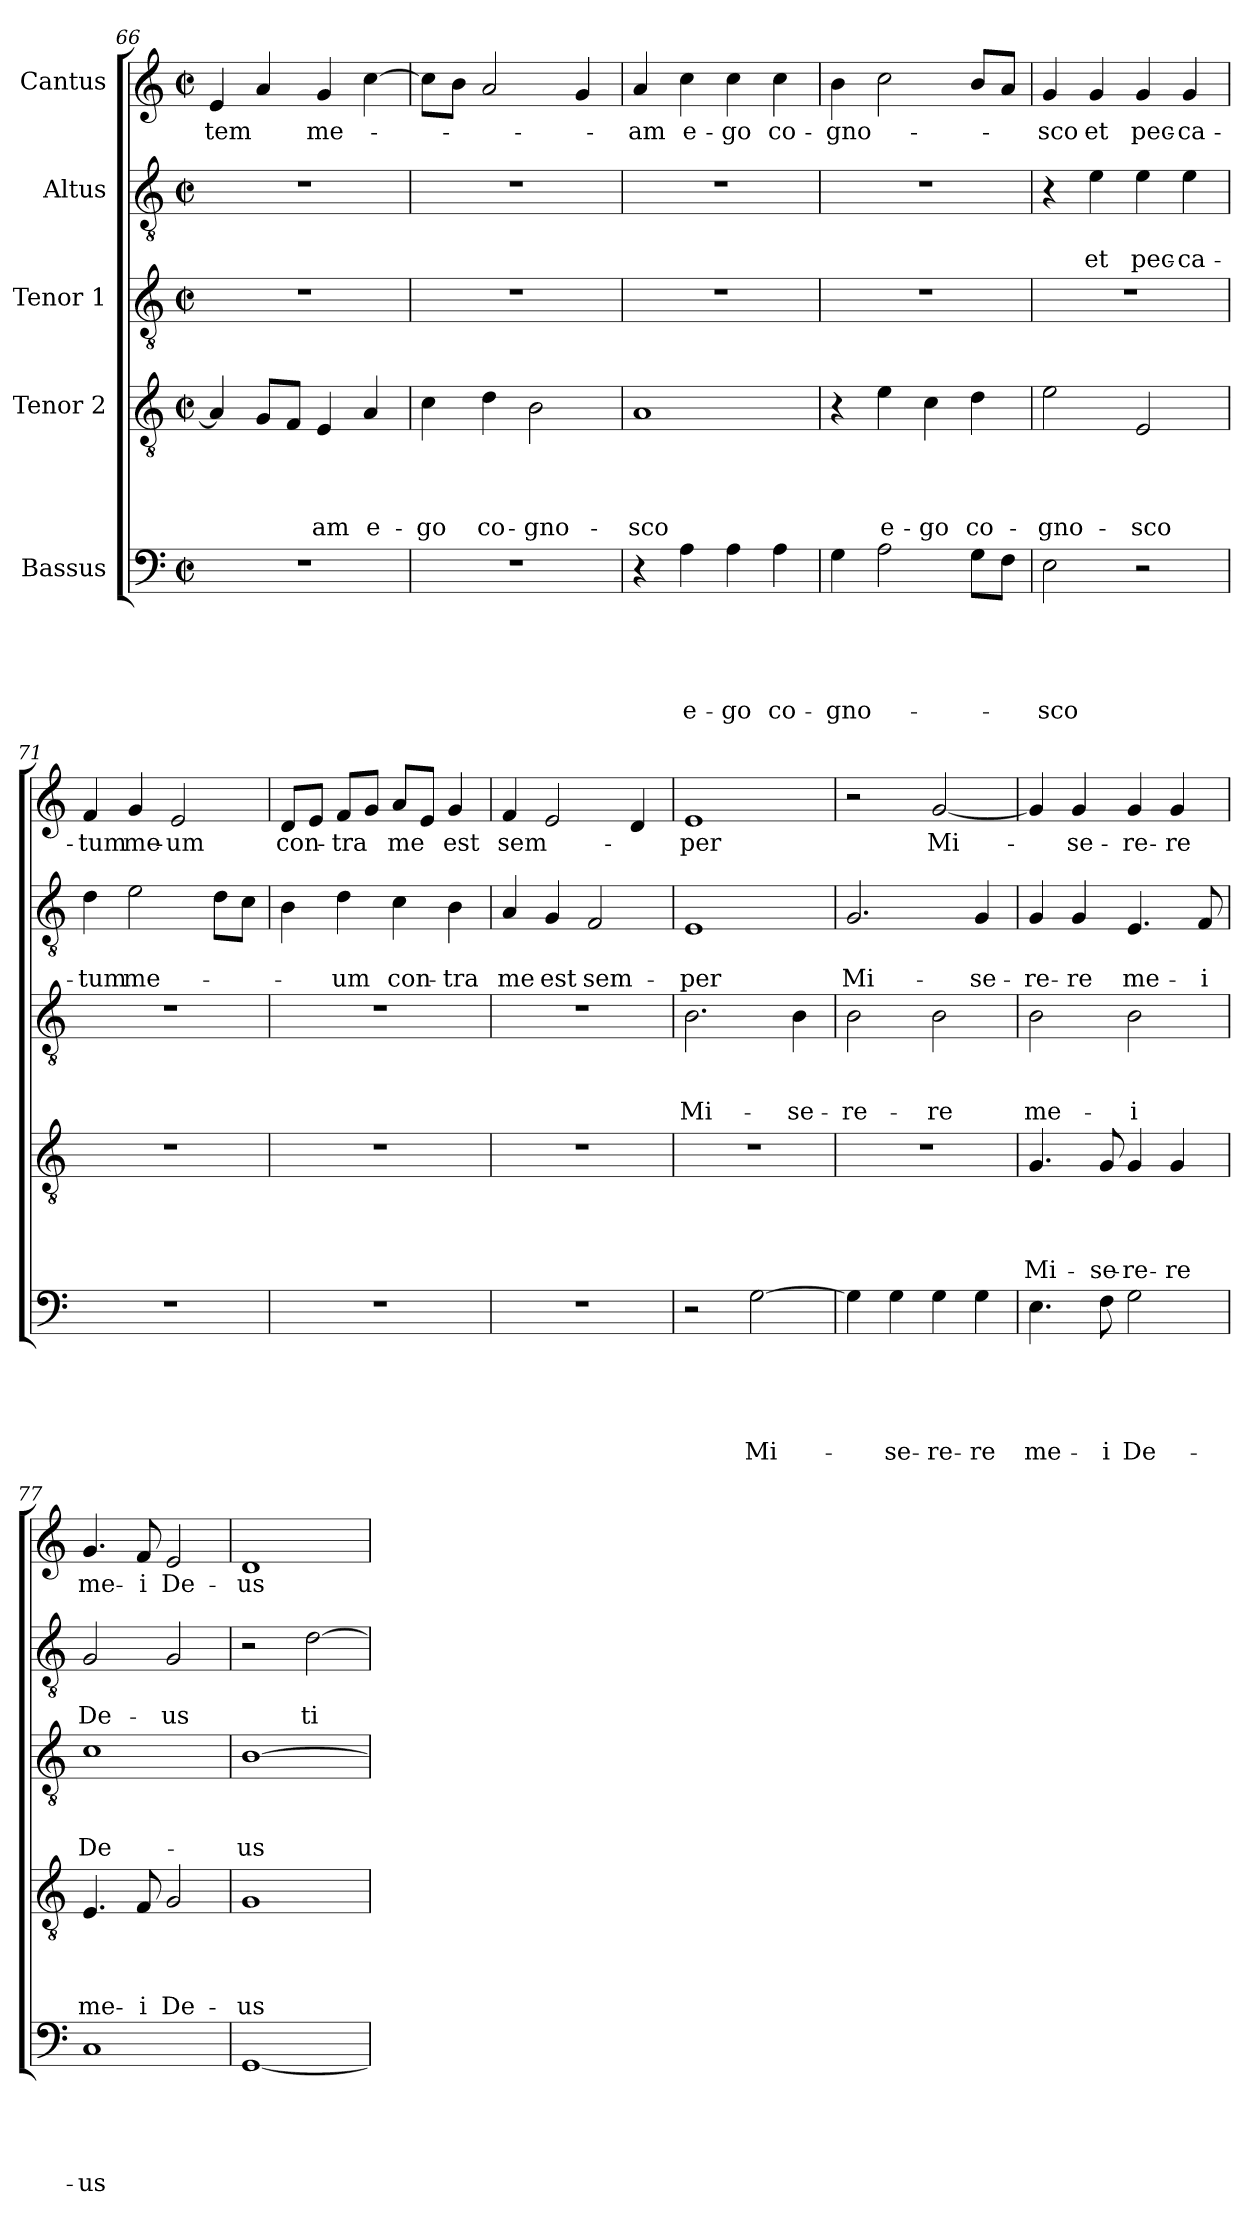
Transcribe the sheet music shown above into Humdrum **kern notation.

**kern	**text	**text	**text	**text	**text	**kern	**text	**text	**text	**text	**kern	**text	**text	**text	**kern	**text	**text	**kern	**text
*part5	*part5	*part5	*part5	*part5	*part5	*part4	*part4	*part4	*part4	*part4	*part3	*part3	*part3	*part3	*part2	*part2	*part2	*part1	*part1
*staff5	*staff5	*staff5	*staff5	*staff5	*staff5	*staff4	*staff4	*staff4	*staff4	*staff4	*staff3	*staff3	*staff3	*staff3	*staff2	*staff2	*staff2	*staff1	*staff1
*I"Bassus	*	*	*	*	*	*I"Tenor 2	*	*	*	*	*I"Tenor 1	*	*	*	*I"Altus	*	*	*I"Cantus	*
*clefF4	*	*	*	*	*	*clefGv2	*	*	*	*	*clefGv2	*	*	*	*clefGv2	*	*	*clefG2	*
*k[]	*	*	*	*	*	*k[]	*	*	*	*	*k[]	*	*	*	*k[]	*	*	*k[]	*
*C:	*	*	*	*	*	*C:	*	*	*	*	*C:	*	*	*	*C:	*	*	*C:	*
*M2/2	*	*	*	*	*	*M2/2	*	*	*	*	*M2/2	*	*	*	*M2/2	*	*	*M2/2	*
*met(c|)	*	*	*	*	*	*met(c|)	*	*	*	*	*met(c|)	*	*	*	*met(c|)	*	*	*met(c|)	*
=66	=66	=66	=66	=66	=66	=66	=66	=66	=66	=66	=66	=66	=66	=66	=66	=66	=66	=66	=66
!	!	!	!	!	!	!	!	!	!	!	!	!	!	!	!	!	!	!	!LO:LY:b
1r	.	.	.	.	.	4A/]	.	.	.	.	1r	.	.	.	1r	.	.	4e/	-tem
.	.	.	.	.	.	8G/L	.	.	.	.	.	.	.	.	.	.	.	4a/	.
.	.	.	.	.	.	8F/J	.	.	.	.	.	.	.	.	.	.	.	.	.
!	!	!	!	!	!	!	!	!	!	!LO:LY:b	!	!	!	!	!	!	!	!	!LO:LY:b
.	.	.	.	.	.	4E/	.	.	.	-am	.	.	.	.	.	.	.	4g/	me-
!	!	!	!	!	!	!	!	!	!	!LO:LY:b	!	!	!	!	!	!	!	!	!
.	.	.	.	.	.	4A/	.	.	.	e-	.	.	.	.	.	.	.	[4cc\	.
!!LO:LB:g=z
=67	=67	=67	=67	=67	=67	=67	=67	=67	=67	=67	=67	=67	=67	=67	=67	=67	=67	=67	=67
!	!	!	!	!	!	!	!	!	!	!LO:LY:b	!	!	!	!	!	!	!	!	!
1r	.	.	.	.	.	4c\	.	.	.	-go	1r	.	.	.	1r	.	.	8cc\L]	.
.	.	.	.	.	.	.	.	.	.	.	.	.	.	.	.	.	.	8b\J	.
!	!	!	!	!	!	!	!	!	!	!LO:LY:b	!	!	!	!	!	!	!	!	!
.	.	.	.	.	.	4d\	.	.	.	co-	.	.	.	.	.	.	.	2a/	.
!	!	!	!	!	!	!	!	!	!	!LO:LY:b	!	!	!	!	!	!	!	!	!
.	.	.	.	.	.	2B\	.	.	.	-gno-	.	.	.	.	.	.	.	.	.
.	.	.	.	.	.	.	.	.	.	.	.	.	.	.	.	.	.	4g/	.
=68	=68	=68	=68	=68	=68	=68	=68	=68	=68	=68	=68	=68	=68	=68	=68	=68	=68	=68	=68
!	!	!	!	!	!	!	!	!	!	!LO:LY:b	!	!	!	!	!	!	!	!	!LO:LY:b
4r	.	.	.	.	.	1A	.	.	.	-sco	1r	.	.	.	1r	.	.	4a/	-am
!	!	!	!	!	!LO:LY:b	!	!	!	!	!	!	!	!	!	!	!	!	!	!LO:LY:b
4A\	.	.	.	.	e-	.	.	.	.	.	.	.	.	.	.	.	.	4cc\	e-
!	!	!	!	!	!LO:LY:b	!	!	!	!	!	!	!	!	!	!	!	!	!	!LO:LY:b
4A\	.	.	.	.	-go	.	.	.	.	.	.	.	.	.	.	.	.	4cc\	-go
!	!	!	!	!	!LO:LY:b	!	!	!	!	!	!	!	!	!	!	!	!	!	!LO:LY:b
4A\	.	.	.	.	co-	.	.	.	.	.	.	.	.	.	.	.	.	4cc\	co-
=69	=69	=69	=69	=69	=69	=69	=69	=69	=69	=69	=69	=69	=69	=69	=69	=69	=69	=69	=69
!	!	!	!	!	!LO:LY:b	!	!	!	!	!	!	!	!	!	!	!	!	!	!LO:LY:b
4G\	.	.	.	.	-gno-	4r	.	.	.	.	1r	.	.	.	1r	.	.	4b\	-gno-
!	!	!	!	!	!	!	!	!	!	!LO:LY:b	!	!	!	!	!	!	!	!	!
2A\	.	.	.	.	.	4e\	.	.	.	e-	.	.	.	.	.	.	.	2cc\	.
!	!	!	!	!	!	!	!	!	!	!LO:LY:b	!	!	!	!	!	!	!	!	!
.	.	.	.	.	.	4c\	.	.	.	-go	.	.	.	.	.	.	.	.	.
!	!	!	!	!	!	!	!	!	!	!LO:LY:b	!	!	!	!	!	!	!	!	!
8G\L	.	.	.	.	.	4d\	.	.	.	co-	.	.	.	.	.	.	.	8b/L	.
8F\J	.	.	.	.	.	.	.	.	.	.	.	.	.	.	.	.	.	8a/J	.
=70	=70	=70	=70	=70	=70	=70	=70	=70	=70	=70	=70	=70	=70	=70	=70	=70	=70	=70	=70
!	!	!	!	!	!LO:LY:b	!	!	!	!	!LO:LY:b	!	!	!	!	!	!	!	!	!LO:LY:b
2E\	.	.	.	.	-sco	2e\	.	.	.	-gno-	1r	.	.	.	4r	.	.	4g/	-sco
!	!	!	!	!	!	!	!	!	!	!	!	!	!	!	!	!	!LO:LY:b	!	!LO:LY:b
.	.	.	.	.	.	.	.	.	.	.	.	.	.	.	4e\	.	et	4g/	et
!	!	!	!	!	!	!	!	!	!	!LO:LY:b	!	!	!	!	!	!	!LO:LY:b	!	!LO:LY:b
2r	.	.	.	.	.	2E/	.	.	.	-sco	.	.	.	.	4e\	.	pec-	4g/	pec-
!	!	!	!	!	!	!	!	!	!	!	!	!	!	!	!	!	!LO:LY:b	!	!LO:LY:b
.	.	.	.	.	.	.	.	.	.	.	.	.	.	.	4e\	.	-ca-	4g/	-ca-
=71	=71	=71	=71	=71	=71	=71	=71	=71	=71	=71	=71	=71	=71	=71	=71	=71	=71	=71	=71
!	!	!	!	!	!	!	!	!	!	!	!	!	!	!	!	!	!LO:LY:b	!	!LO:LY:b
1r	.	.	.	.	.	1r	.	.	.	.	1r	.	.	.	4d\	.	-tum	4f/	-tum
!	!	!	!	!	!	!	!	!	!	!	!	!	!	!	!	!	!LO:LY:b	!	!LO:LY:b
.	.	.	.	.	.	.	.	.	.	.	.	.	.	.	2e\	.	me-	4g/	me-
!	!	!	!	!	!	!	!	!	!	!	!	!	!	!	!	!	!	!	!LO:LY:b
.	.	.	.	.	.	.	.	.	.	.	.	.	.	.	.	.	.	2e/	-um
.	.	.	.	.	.	.	.	.	.	.	.	.	.	.	8d\L	.	.	.	.
.	.	.	.	.	.	.	.	.	.	.	.	.	.	.	8c\J	.	.	.	.
=72	=72	=72	=72	=72	=72	=72	=72	=72	=72	=72	=72	=72	=72	=72	=72	=72	=72	=72	=72
!	!	!	!	!	!	!	!	!	!	!	!	!	!	!	!	!	!	!	!LO:LY:b
1r	.	.	.	.	.	1r	.	.	.	.	1r	.	.	.	4B\	.	.	8d/L	con-
.	.	.	.	.	.	.	.	.	.	.	.	.	.	.	.	.	.	8e/J	.
!	!	!	!	!	!	!	!	!	!	!	!	!	!	!	!	!	!LO:LY:b	!	!LO:LY:b
.	.	.	.	.	.	.	.	.	.	.	.	.	.	.	4d\	.	-um	8f/L	-tra
.	.	.	.	.	.	.	.	.	.	.	.	.	.	.	.	.	.	8g/J	.
!	!	!	!	!	!	!	!	!	!	!	!	!	!	!	!	!	!LO:LY:b	!	!LO:LY:b
.	.	.	.	.	.	.	.	.	.	.	.	.	.	.	4c\	.	con-	8a/L	me
.	.	.	.	.	.	.	.	.	.	.	.	.	.	.	.	.	.	8e/J	.
!	!	!	!	!	!	!	!	!	!	!	!	!	!	!	!	!	!LO:LY:b	!	!LO:LY:b
.	.	.	.	.	.	.	.	.	.	.	.	.	.	.	4B\	.	-tra	4g/	est
!!LO:LB:g=z
=73	=73	=73	=73	=73	=73	=73	=73	=73	=73	=73	=73	=73	=73	=73	=73	=73	=73	=73	=73
!	!	!	!	!	!	!	!	!	!	!	!	!	!	!	!	!	!LO:LY:b	!	!LO:LY:b
1r	.	.	.	.	.	1r	.	.	.	.	1r	.	.	.	4A/	.	me	4f/	sem-
!	!	!	!	!	!	!	!	!	!	!	!	!	!	!	!	!	!LO:LY:b	!	!
.	.	.	.	.	.	.	.	.	.	.	.	.	.	.	4G/	.	est	2e/	.
!	!	!	!	!	!	!	!	!	!	!	!	!	!	!	!	!	!LO:LY:b	!	!
.	.	.	.	.	.	.	.	.	.	.	.	.	.	.	2F/	.	sem-	.	.
.	.	.	.	.	.	.	.	.	.	.	.	.	.	.	.	.	.	4d/	.
=74	=74	=74	=74	=74	=74	=74	=74	=74	=74	=74	=74	=74	=74	=74	=74	=74	=74	=74	=74
!	!	!	!	!	!	!	!	!	!	!	!	!	!	!LO:LY:b	!	!	!LO:LY:b	!	!LO:LY:b
2r	.	.	.	.	.	1r	.	.	.	.	2.B\	.	.	Mi-	1E	.	-per	1e	-per
!	!	!	!	!	!LO:LY:b	!	!	!	!	!	!	!	!	!	!	!	!	!	!
[2G\	.	.	.	.	Mi-	.	.	.	.	.	.	.	.	.	.	.	.	.	.
!	!	!	!	!	!	!	!	!	!	!	!	!	!	!LO:LY:b	!	!	!	!	!
.	.	.	.	.	.	.	.	.	.	.	4B\	.	.	-se-	.	.	.	.	.
=75	=75	=75	=75	=75	=75	=75	=75	=75	=75	=75	=75	=75	=75	=75	=75	=75	=75	=75	=75
!	!	!	!	!	!	!	!	!	!	!	!	!	!	!LO:LY:b	!	!	!LO:LY:b	!	!
4G\]	.	.	.	.	.	1r	.	.	.	.	2B\	.	.	-re-	2.G/	.	Mi-	2r	.
!	!	!	!	!	!LO:LY:b	!	!	!	!	!	!	!	!	!	!	!	!	!	!
4G\	.	.	.	.	-se-	.	.	.	.	.	.	.	.	.	.	.	.	.	.
!	!	!	!	!	!LO:LY:b	!	!	!	!	!	!	!	!	!LO:LY:b	!	!	!	!	!LO:LY:b
4G\	.	.	.	.	-re-	.	.	.	.	.	2B\	.	.	-re	.	.	.	[2g/	Mi-
!	!	!	!	!	!LO:LY:b	!	!	!	!	!	!	!	!	!	!	!	!LO:LY:b	!	!
4G\	.	.	.	.	-re	.	.	.	.	.	.	.	.	.	4G/	.	-se-	.	.
=76	=76	=76	=76	=76	=76	=76	=76	=76	=76	=76	=76	=76	=76	=76	=76	=76	=76	=76	=76
!	!	!	!	!	!LO:LY:b	!	!	!	!	!LO:LY:b	!	!	!	!LO:LY:b	!	!	!LO:LY:b	!	!
4.E\	.	.	.	.	me-	4.G/	.	.	.	Mi-	2B\	.	.	me-	4G/	.	-re-	4g/]	.
!	!	!	!	!	!	!	!	!	!	!	!	!	!	!	!	!	!LO:LY:b	!	!LO:LY:b
.	.	.	.	.	.	.	.	.	.	.	.	.	.	.	4G/	.	-re	4g/	-se-
!	!	!	!	!	!LO:LY:b	!	!	!	!	!LO:LY:b	!	!	!	!	!	!	!	!	!
8F\	.	.	.	.	-i	8G/	.	.	.	-se-	.	.	.	.	.	.	.	.	.
!	!	!	!	!	!LO:LY:b	!	!	!	!	!LO:LY:b	!	!	!	!LO:LY:b	!	!	!LO:LY:b	!	!LO:LY:b
2G\	.	.	.	.	De-	4G/	.	.	.	-re-	2B\	.	.	-i	4.E/	.	me-	4g/	-re-
!	!	!	!	!	!	!	!	!	!	!LO:LY:b	!	!	!	!	!	!	!	!	!LO:LY:b
.	.	.	.	.	.	4G/	.	.	.	-re	.	.	.	.	.	.	.	4g/	-re
!	!	!	!	!	!	!	!	!	!	!	!	!	!	!	!	!	!LO:LY:b	!	!
.	.	.	.	.	.	.	.	.	.	.	.	.	.	.	8F/	.	-i	.	.
=77	=77	=77	=77	=77	=77	=77	=77	=77	=77	=77	=77	=77	=77	=77	=77	=77	=77	=77	=77
!	!	!	!	!	!LO:LY:b	!	!	!	!	!LO:LY:b	!	!	!	!LO:LY:b	!	!	!LO:LY:b	!	!LO:LY:b
1C	.	.	.	.	-us	4.E/	.	.	.	me-	1c	.	.	De-	2G/	.	De-	4.g/	me-
!	!	!	!	!	!	!	!	!	!	!LO:LY:b	!	!	!	!	!	!	!	!	!LO:LY:b
.	.	.	.	.	.	8F/	.	.	.	-i	.	.	.	.	.	.	.	8f/	-i
!	!	!	!	!	!	!	!	!	!	!LO:LY:b	!	!	!	!	!	!	!LO:LY:b	!	!LO:LY:b
.	.	.	.	.	.	2G/	.	.	.	De-	.	.	.	.	2G/	.	-us	2e/	De-
=78	=78	=78	=78	=78	=78	=78	=78	=78	=78	=78	=78	=78	=78	=78	=78	=78	=78	=78	=78
!	!	!	!	!	!	!	!	!	!	!LO:LY:b	!	!	!	!LO:LY:b	!	!	!	!	!LO:LY:b
[1GG	.	.	.	.	.	1G	.	.	.	-us	[1B	.	.	-us	2r	.	.	1d	-us
!	!	!	!	!	!	!	!	!	!	!	!	!	!	!	!	!	!LO:LY:b	!	!
.	.	.	.	.	.	.	.	.	.	.	.	.	.	.	[2d\	.	ti-	.	.
=	=	=	=	=	=	=	=	=	=	=	=	=	=	=	=	=	=	=	=
*-	*-	*-	*-	*-	*-	*-	*-	*-	*-	*-	*-	*-	*-	*-	*-	*-	*-	*-	*-
